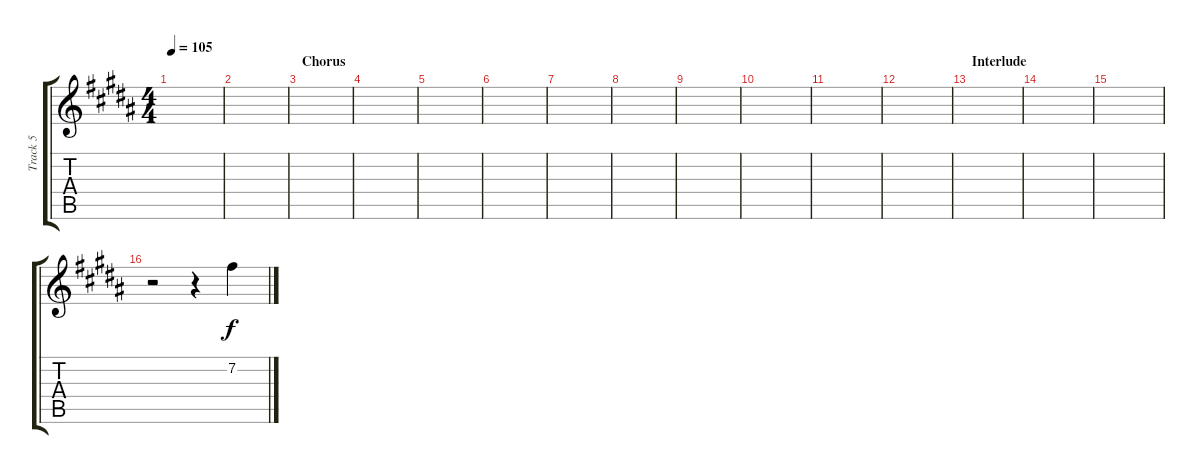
\track ("Track 5" "Track 5") {instrument electricguitarclean}
\staff {score tabs}
\tuning (E4 B3 G3 D3 A2 E2) {hide}
\ts (4 4)
\tempo 105
\clef g2
\ks b
|
|
\section ("" "Chorus")
|
|
|
|
|
|
|
|
|
|
\section ("" "Interlude")
|
|
|
r.2 r.4 7.2{ss}.4
